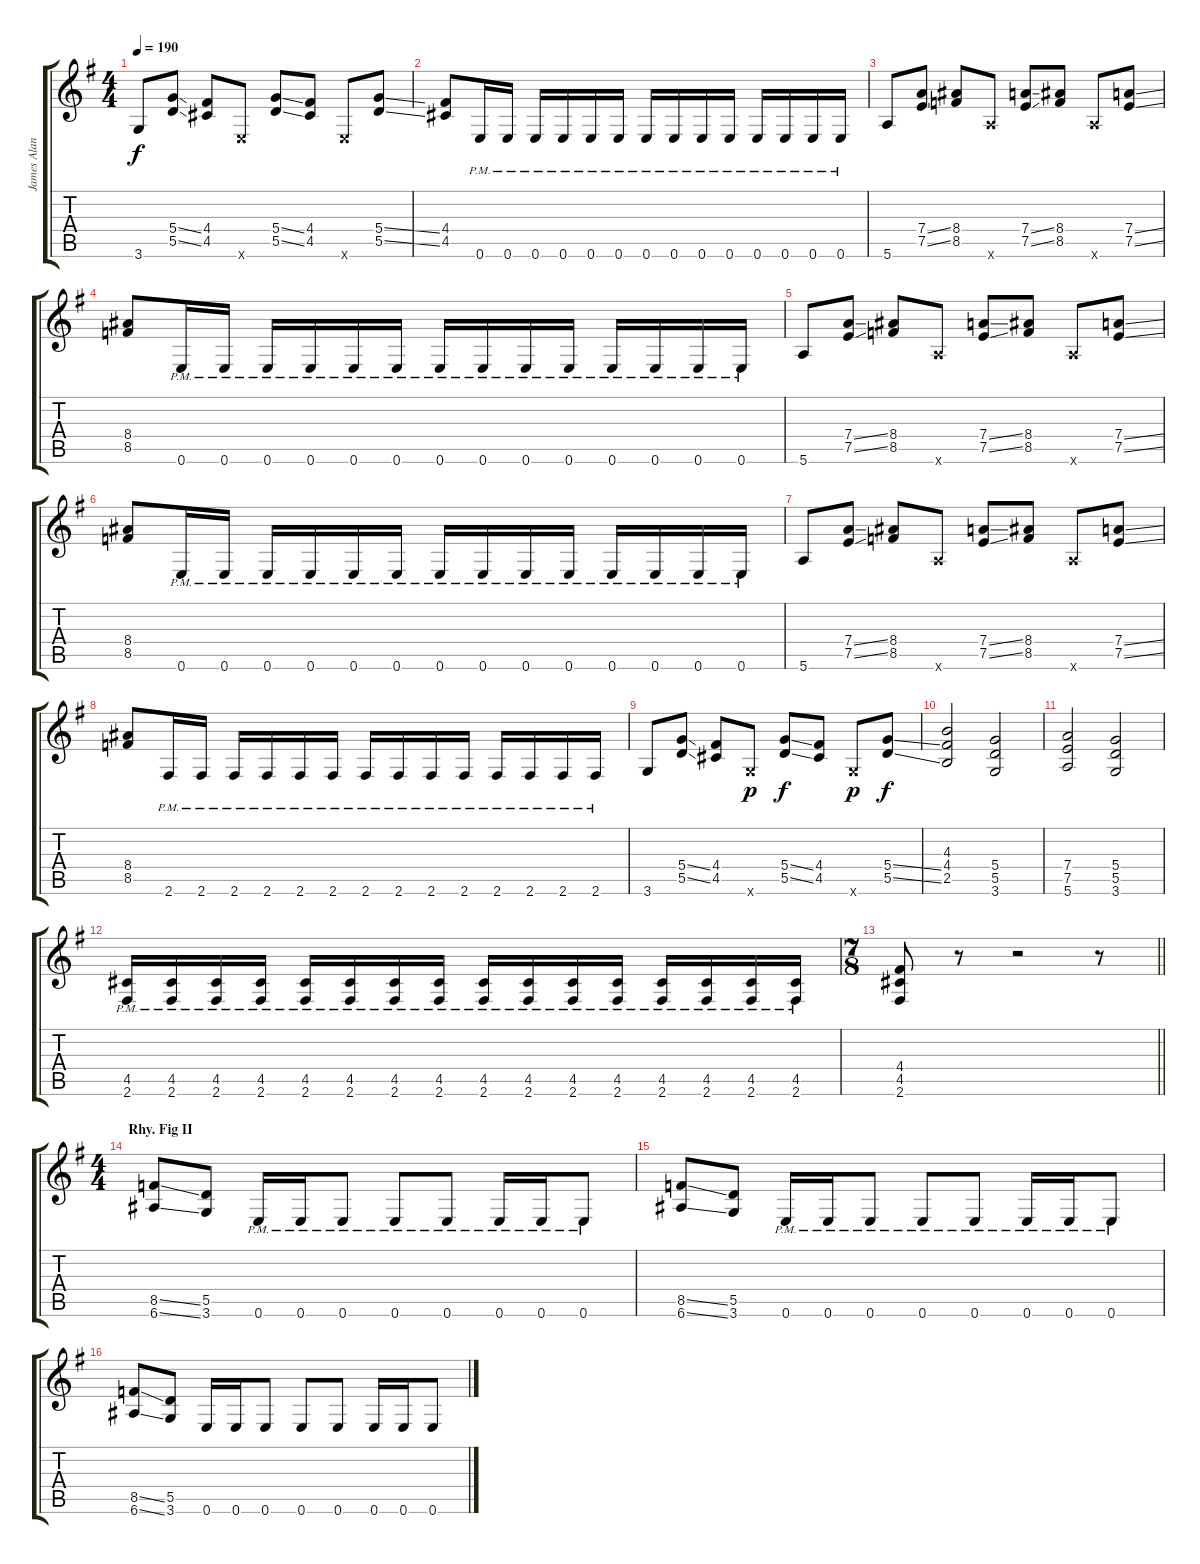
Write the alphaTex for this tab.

\track ("James Alan Hetfield - Rhythm Guitar" "James Alan") {instrument distortionguitar}
\staff {score tabs}
\tuning (E4 B3 G3 D3 A2 E2) {hide}
\ts (4 4)
\tempo 190
\clef g2
\ks eminor
3.6.8{dy f} (5.4{ss} 5.5{ss}).8 (4.4 4.5).8 0.6{x}.8 (5.4{ss} 5.5{ss}).8 (4.4 4.5).8 0.6{x}.8 (5.4{ss} 5.5{ss}).8 |
(4.4 4.5).8 0.6{pm}.16 0.6{pm}.16 0.6{pm}.16 0.6{pm}.16 0.6{pm}.16 0.6{pm}.16 0.6{pm}.16 0.6{pm}.16 0.6{pm}.16 0.6{pm}.16 0.6{pm}.16 0.6{pm}.16 0.6{pm}.16 0.6{pm}.16 |
5.6.8 (7.4{ss} 7.5{ss}).8 (8.4 8.5).8 5.6{x}.8 (7.4{ss} 7.5{ss}).8 (8.4 8.5).8 5.6{x}.8 (7.4{ss} 7.5{ss}).8 |
(8.4 8.5).8 0.6{pm}.16 0.6{pm}.16 0.6{pm}.16 0.6{pm}.16 0.6{pm}.16 0.6{pm}.16 0.6{pm}.16 0.6{pm}.16 0.6{pm}.16 0.6{pm}.16 0.6{pm}.16 0.6{pm}.16 0.6{pm}.16 0.6{pm}.16 |
5.6.8 (7.4{ss} 7.5{ss}).8 (8.4 8.5).8 5.6{x}.8 (7.4{ss} 7.5{ss}).8 (8.4 8.5).8 5.6{x}.8 (7.4{ss} 7.5{ss}).8 |
(8.4 8.5).8 0.6{pm}.16 0.6{pm}.16 0.6{pm}.16 0.6{pm}.16 0.6{pm}.16 0.6{pm}.16 0.6{pm}.16 0.6{pm}.16 0.6{pm}.16 0.6{pm}.16 0.6{pm}.16 0.6{pm}.16 0.6{pm}.16 0.6{pm}.16 |
5.6.8 (7.4{ss} 7.5{ss}).8 (8.4 8.5).8 5.6{x}.8 (7.4{ss} 7.5{ss}).8 (8.4 8.5).8 5.6{x}.8 (7.4{ss} 7.5{ss}).8 |
(8.4 8.5).8 2.6{pm}.16 2.6{pm}.16 2.6{pm}.16 2.6{pm}.16 2.6{pm}.16 2.6{pm}.16 2.6{pm}.16 2.6{pm}.16 2.6{pm}.16 2.6{pm}.16 2.6{pm}.16 2.6{pm}.16 2.6{pm}.16 2.6{pm}.16 |
3.6.8 (5.4{ss} 5.5{ss}).8 (4.4 4.5).8 3.6{x}.8{dy p} (5.4{ss} 5.5{ss}).8{dy f} (4.4 4.5).8 3.6{x}.8{dy p} (5.4{ss} 5.5{ss}).8{dy f} |
(4.3 4.4 2.5).2 (5.4 5.5 3.6).2 |
(7.4 7.5 5.6).2 (5.4 5.5 3.6).2 |
(4.5 2.6{pm}).16 (4.5 2.6{pm}).16 (4.5 2.6{pm}).16 (4.5 2.6{pm}).16 (4.5 2.6{pm}).16 (4.5 2.6{pm}).16 (4.5 2.6{pm}).16 (4.5 2.6{pm}).16 (4.5 2.6{pm}).16 (4.5 2.6{pm}).16 (4.5 2.6{pm}).16 (4.5 2.6{pm}).16 (4.5 2.6{pm}).16 (4.5 2.6{pm}).16 (4.5 2.6{pm}).16 (4.5 2.6{pm}).16 |
\ts (7 8)
\barLineRight lightlight
(4.4 4.5 2.6).8 r.8 r.2 r.8 |
\ts (4 4)
\section ("" "Rhy. Fig II")
(8.5{ss} 6.6{ss}).8 (5.5 3.6).8 0.6{pm}.16 0.6{pm}.16 0.6{pm}.8 0.6{pm}.8 0.6{pm}.8 0.6{pm}.16 0.6{pm}.16 0.6{pm}.8 |
(8.5{ss} 6.6{ss}).8 (5.5 3.6).8 0.6{pm}.16 0.6{pm}.16 0.6{pm}.8 0.6{pm}.8 0.6{pm}.8 0.6{pm}.16 0.6{pm}.16 0.6{pm}.8 |
(8.5{ss} 6.6{ss}).8 (5.5 3.6).8 0.6.16 0.6.16 0.6.8 0.6.8 0.6.8 0.6.16 0.6.16 0.6.8
